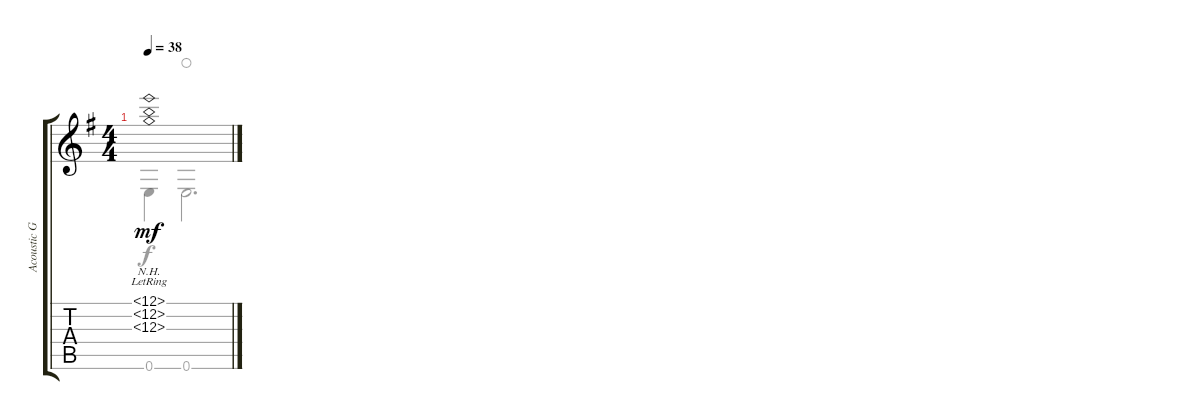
\track ("Acoustic Guitar (steel" "Acoustic G") {instrument acousticguitarsteel}
\staff {score tabs}
\tuning (E4 B3 G3 D3 A2 E2) {hide}
\voice
\ts (4 4)
\tempo 38
\clef g2
\ks eminor
(12.1{nh lr} 12.2{nh lr} 12.3{nh lr}).1{dy mf}
\voice
\clef g2
\ottava regular
\simile none
\ks eminor
0.6{t}.4{dy f} 0.6.2{d waho}
